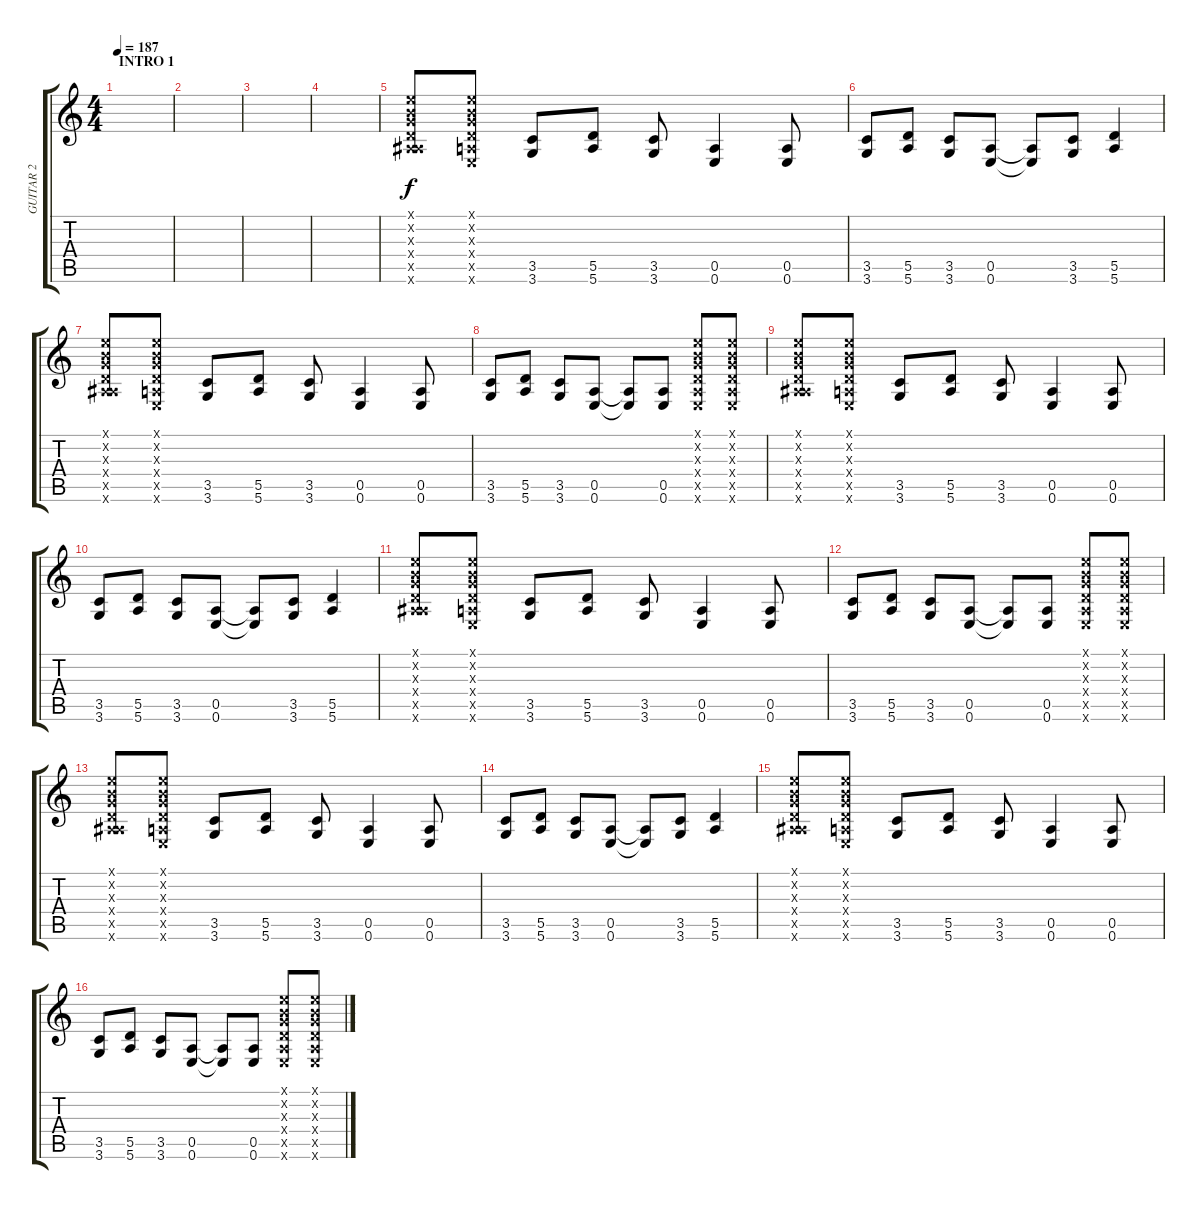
\track ("GUITAR 2" "GUITAR 2") {instrument distortionguitar}
\staff {score tabs}
\tuning (E4 B3 G3 D3 A2 E2) {hide}
\ts (4 4)
\section ("" "INTRO 1")
\tempo 187
\clef g2
\ks c
|
|
|
|
(0.1{x} 0.2{x} 0.3{x} 0.4{x} 0.5{x} 6.6{x}).8 (0.1{x} 0.2{x} 0.3{x} 0.4{x} 0.5{x} 0.6{x}).8 (3.5 3.6).8 (5.5 5.6).8 (3.5 3.6).8 (0.5 0.6).4 (0.5 0.6).8 |
(3.5 3.6).8 (5.5 5.6).8 (3.5 3.6).8 (0.5 0.6).8 (0.5{t} 0.6{t}).8 (3.5 3.6).8 (5.5 5.6).4 |
(0.1{x} 0.2{x} 0.3{x} 0.4{x} 0.5{x} 6.6{x}).8 (0.1{x} 0.2{x} 0.3{x} 0.4{x} 0.5{x} 0.6{x}).8 (3.5 3.6).8 (5.5 5.6).8 (3.5 3.6).8 (0.5 0.6).4 (0.5 0.6).8 |
(3.5 3.6).8 (5.5 5.6).8 (3.5 3.6).8 (0.5 0.6).8 (0.5{t} 0.6{t}).8 (0.5 0.6).8 (0.1{x} 0.2{x} 0.3{x} 0.4{x} 0.5{x} 0.6{x}).8 (0.1{x} 0.2{x} 0.3{x} 0.4{x} 0.5{x} 0.6{x}).8 |
(0.1{x} 0.2{x} 0.3{x} 0.4{x} 0.5{x} 6.6{x}).8 (0.1{x} 0.2{x} 0.3{x} 0.4{x} 0.5{x} 0.6{x}).8 (3.5 3.6).8 (5.5 5.6).8 (3.5 3.6).8 (0.5 0.6).4 (0.5 0.6).8 |
(3.5 3.6).8 (5.5 5.6).8 (3.5 3.6).8 (0.5 0.6).8 (0.5{t} 0.6{t}).8 (3.5 3.6).8 (5.5 5.6).4 |
(0.1{x} 0.2{x} 0.3{x} 0.4{x} 0.5{x} 6.6{x}).8 (0.1{x} 0.2{x} 0.3{x} 0.4{x} 0.5{x} 0.6{x}).8 (3.5 3.6).8 (5.5 5.6).8 (3.5 3.6).8 (0.5 0.6).4 (0.5 0.6).8 |
(3.5 3.6).8 (5.5 5.6).8 (3.5 3.6).8 (0.5 0.6).8 (0.5{t} 0.6{t}).8 (0.5 0.6).8 (0.1{x} 0.2{x} 0.3{x} 0.4{x} 0.5{x} 0.6{x}).8 (0.1{x} 0.2{x} 0.3{x} 0.4{x} 0.5{x} 0.6{x}).8 |
(0.1{x} 0.2{x} 0.3{x} 0.4{x} 0.5{x} 6.6{x}).8 (0.1{x} 0.2{x} 0.3{x} 0.4{x} 0.5{x} 0.6{x}).8 (3.5 3.6).8 (5.5 5.6).8 (3.5 3.6).8 (0.5 0.6).4 (0.5 0.6).8 |
(3.5 3.6).8 (5.5 5.6).8 (3.5 3.6).8 (0.5 0.6).8 (0.5{t} 0.6{t}).8 (3.5 3.6).8 (5.5 5.6).4 |
(0.1{x} 0.2{x} 0.3{x} 0.4{x} 0.5{x} 6.6{x}).8 (0.1{x} 0.2{x} 0.3{x} 0.4{x} 0.5{x} 0.6{x}).8 (3.5 3.6).8 (5.5 5.6).8 (3.5 3.6).8 (0.5 0.6).4 (0.5 0.6).8 |
(3.5 3.6).8 (5.5 5.6).8 (3.5 3.6).8 (0.5 0.6).8 (0.5{t} 0.6{t}).8 (0.5 0.6).8 (0.1{x} 0.2{x} 0.3{x} 0.4{x} 0.5{x} 0.6{x}).8 (0.1{x} 0.2{x} 0.3{x} 0.4{x} 0.5{x} 0.6{x}).8
